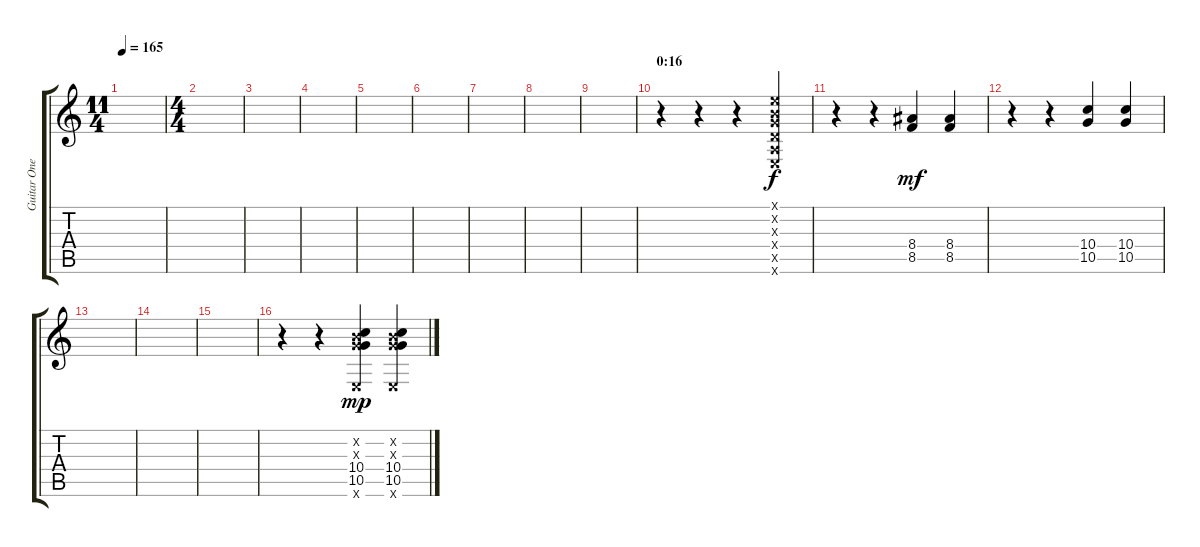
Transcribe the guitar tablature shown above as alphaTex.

\track ("Guitar One" "Guitar One") {instrument overdrivenguitar}
\staff {score tabs}
\tuning (E4 B3 G3 D3 A2 E2) {hide}
\ts (11 4)
\tempo 165
\clef g2
\ks c
|
\ts (4 4)
|
|
|
|
|
|
|
|
\section ("" "0:16")
r.4 r.4 r.4 (0.1{x} 0.2{x} 0.3{x} 0.4{x} 0.5{x} 0.6{x}).4 |
r.4 r.4 (8.4 8.5).4{dy mf} (8.4 8.5).4 |
r.4 r.4 (10.4 10.5).4 (10.4 10.5).4 |
|
|
|
r.4 r.4 (0.2{x} 0.3{x} 10.4 10.5 0.6{x}).4{dy mp} (0.2{x} 0.3{x} 10.4 10.5 0.6{x}).4
